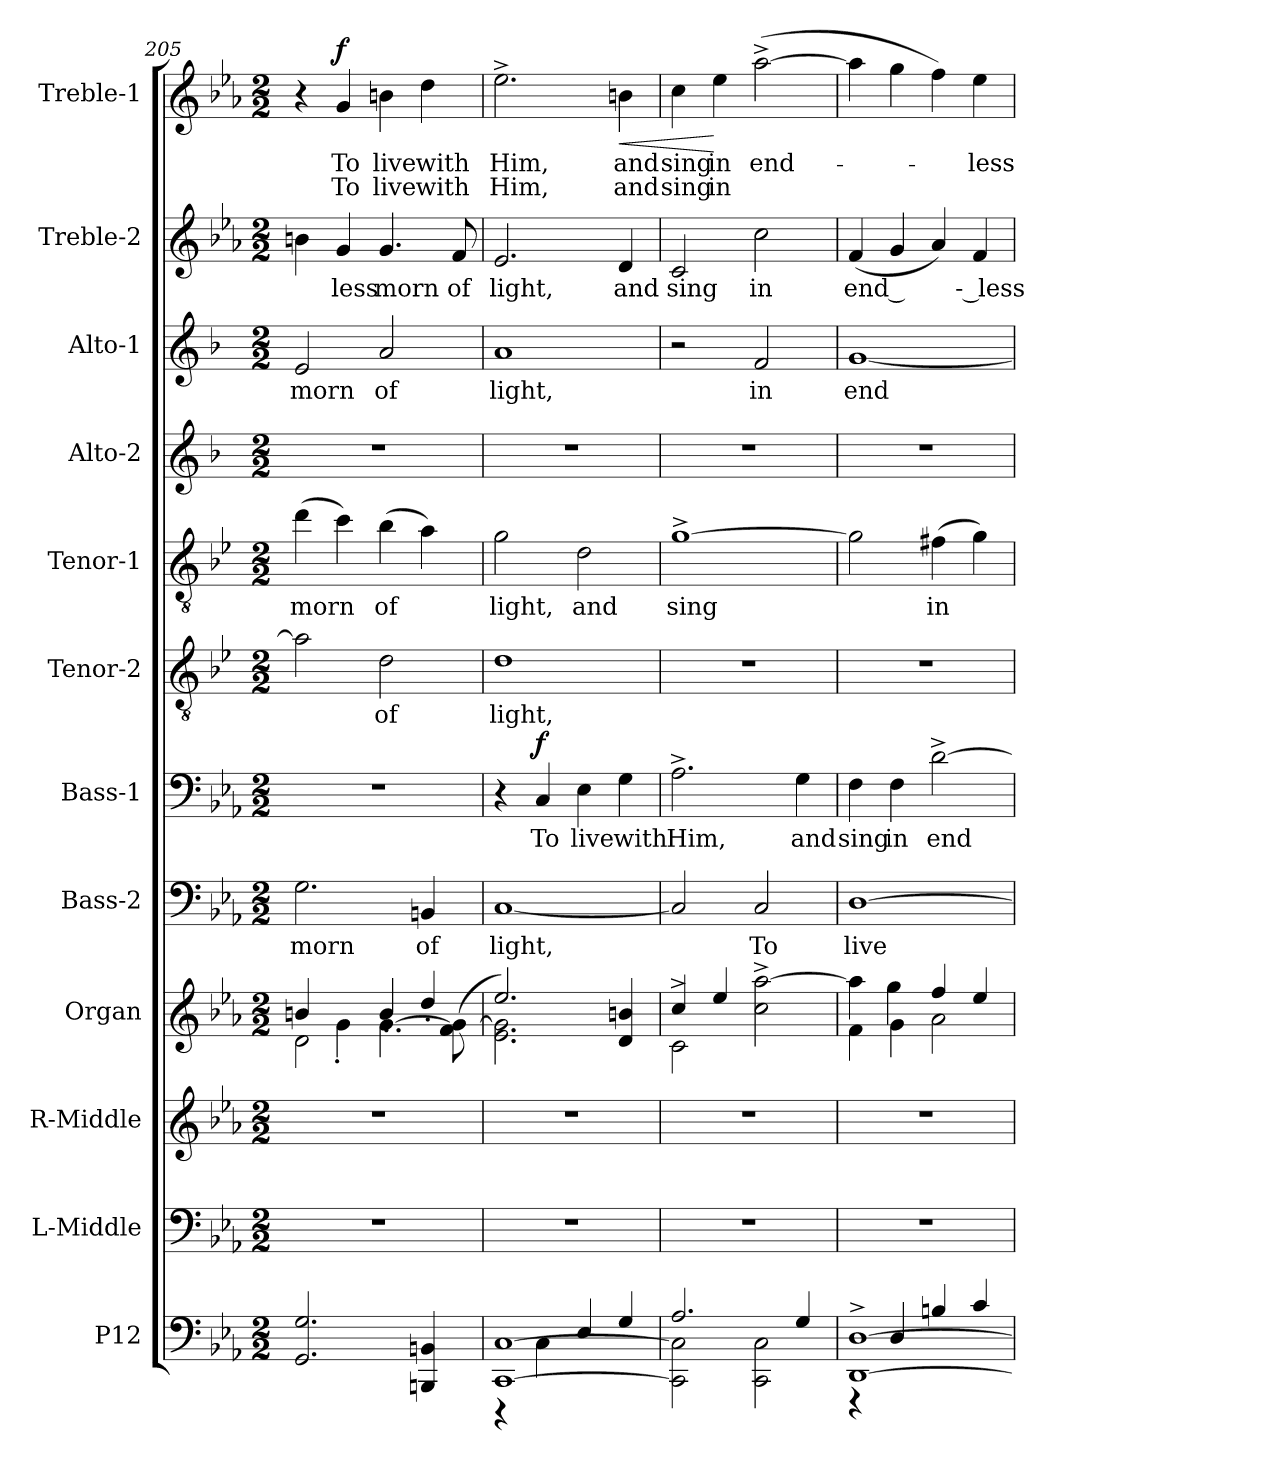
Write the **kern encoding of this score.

**kern	**kern	**kern	**kern	**kern	**text	**kern	**text	**dynam	**kern	**text	**kern	**text	**kern	**kern	**text	**kern	**text	**kern	**text	**text	**dynam
*part12	*part11	*part10	*part9	*part8	*part8	*part7	*part7	*part7	*part6	*part6	*part5	*part5	*part4	*part3	*part3	*part2	*part2	*part1	*part1	*part1	*part1
*staff12	*staff11	*staff10	*staff9	*staff8	*staff8	*staff7	*staff7	*staff7	*staff6	*staff6	*staff5	*staff5	*staff4	*staff3	*staff3	*staff2	*staff2	*staff1	*staff1	*staff1	*staff1
*I"P12	*I"L-Middle	*I"R-Middle	*I"Organ	*I"Bass-2	*	*I"Bass-1	*	*	*I"Tenor-2	*	*I"Tenor-1	*	*I"Alto-2	*I"Alto-1	*	*I"Treble-2	*	*I"Treble-1	*	*	*
*	*I'L-M	*	*I'Organ	*I'B2:	*	*I'B1:	*	*	*I'T2:	*	*I'T1:	*	*I'A2:	*I'A1:	*	*	*	*	*	*	*
!!LO:PB:g=z
*clefF4	*clefF4	*clefG2	*clefG2	*clefF4	*	*clefF4	*	*	*clefGv2	*	*clefGv2	*	*clefG2	*clefG2	*	*clefG2	*	*clefG2	*	*	*
*	*	*	*	*	*	*	*	*	*ITrd4c7	*	*ITrd4c7	*	*ITrd1c2	*ITrd1c2	*	*ITrd-7c-12	*	*ITrd-7c-12	*	*	*
*k[b-e-a-]	*k[b-e-a-]	*k[b-e-a-]	*k[b-e-a-]	*k[b-e-a-]	*	*k[b-e-a-]	*	*	*k[b-e-a-]	*	*k[b-e-a-]	*	*k[b-e-a-]	*k[b-e-a-]	*	*k[b-e-a-]	*	*k[b-e-a-]	*	*	*
*E-:	*E-:	*E-:	*E-:	*E-:	*	*E-:	*	*	*E-:	*	*E-:	*	*E-:	*E-:	*	*E-:	*	*E-:	*	*	*
*M2/2	*M2/2	*M2/2	*M2/2	*M2/2	*	*M2/2	*	*	*M2/2	*	*M2/2	*	*M2/2	*M2/2	*	*M2/2	*	*M2/2	*	*	*
=205	=205	=205	=205	=205	=205	=205	=205	=205	=205	=205	=205	=205	=205	=205	=205	=205	=205	=205	=205	=205	=205
*	*	*	*^	*	*	*	*	*	*	*	*	*	*	*	*	*	*	*	*	*	*
!	!	!	!	!	!	!LO:LY:b:color=#000000	!	!	!	!	!	!	!	!	!	!	!	!	!	!	!	!
!	!	!	!	!	!	!	!	!	!	!	!	!	!LO:LY:b:color=#000000	!	!	!	!	!	!	!	!	!
!	!	!	!	!	!	!	!	!	!	!	!	!	!	!	!	!LO:LY:b:color=#000000	!	!	!	!	!	!
2.GGi/ 2.Gi	1r	1r	2di\	4bni/	2.Gi\	morn	1r	.	.	2di\]	.	(4gi\	morn	1r	2di/	morn	4bbni\	.	4r	.	.	.
!	!	!	!	!	!	!	!	!	!	!	!	!	!	!	!	!	!	!LO:LY:b:color=#000000	!	!	!	!
!	!	!	!	!	!	!	!	!	!	!	!	!	!	!	!	!	!	!	!	!LO:LY:b:color=#000000	!LO:LY:b:color=#000000	!
.	.	.	.	4g'i\	.	.	.	.	.	.	.	4fi\)	.	.	.	.	4ggi/	-less	4ggi/	To	To	f
!	!	!	!	!	!	!	!	!	!	!	!LO:LY:b:color=#000000	!	!	!	!	!	!	!	!	!	!	!
!	!	!	!	!	!	!	!	!	!	!	!	!	!LO:LY:b:color=#000000	!	!	!	!	!	!	!	!	!
!	!	!	!	!	!	!	!	!	!	!	!	!	!	!	!	!LO:LY:b:color=#000000	!	!	!	!	!	!
!	!	!	!	!	!	!	!	!	!	!	!	!	!	!	!	!	!	!LO:LY:b:color=#000000	!	!	!	!
!	!	!	!	!	!	!	!	!	!	!	!	!	!	!	!	!	!	!	!	!LO:LY:b:color=#000000	!LO:LY:b:color=#000000	!
.	.	.	[4.gi\	4b'i/	.	.	.	.	.	2Gi\	of	(4e-i\	of	.	2gi/	of	4.ggi/	morn	4bbni\	live	live	.
!	!	!	!	!	!	!LO:LY:b:color=#000000	!	!	!	!	!	!	!	!	!	!	!	!	!	!	!	!
!	!	!	!	!	!	!	!	!	!	!	!	!	!	!	!	!	!	!	!	!LO:LY:b:color=#000000	!LO:LY:b:color=#000000	!
4BBBni/ 4BBni	.	.	.	4dd'i/	4BBni/	of	.	.	.	.	.	4di\)	.	.	.	.	.	.	4dddi\	with	with	.
!	!	!	!	!	!	!	!	!	!	!	!	!	!	!	!	!	!	!LO:LY:b:color=#000000	!	!	!	!
.	.	.	(8fi\ 8gi_	.	.	.	.	.	.	.	.	.	.	.	.	.	8ffi/	of	.	.	.	.
=206	=206	=206	=206	=206	=206	=206	=206	=206	=206	=206	=206	=206	=206	=206	=206	=206	=206	=206	=206	=206	=206	=206
*^	*	*	*	*	*	*	*	*	*	*	*	*	*	*	*	*	*	*	*	*	*	*
!	!	!	!	!	!	!	!LO:LY:b:color=#000000	!	!	!	!	!	!	!	!	!	!	!	!	!	!	!	!
!	!	!	!	!	!	!	!	!	!	!	!	!LO:LY:b:color=#000000	!	!	!	!	!	!	!	!	!	!	!
!	!	!	!	!	!	!	!	!	!	!	!	!	!	!LO:LY:b:color=#000000	!	!	!	!	!	!	!	!	!
!	!	!	!	!	!	!	!	!	!	!	!	!	!	!	!	!	!LO:LY:b:color=#000000	!	!	!	!	!	!
!	!	!	!	!	!	!	!	!	!	!	!	!	!	!	!	!	!	!	!LO:LY:b:color=#000000	!	!	!	!
!	!	!	!	!	!	!	!	!	!	!	!	!	!	!	!	!	!	!	!	!	!LO:LY:b:color=#000000	!LO:LY:b:color=#000000	!
[1CCi [1Ci	4r	1r	1r	2.ee-i/)	2.e-i\ 2.gi]	[1Ci	light,	4r	.	.	1Gi	light,	2ci\	light,	1r	1gi	light,	2.ee-i/	light,	2.eee-^i\	Him,	Him,	.
!	!	!	!	!	!	!	!	!	!LO:LY:b:color=#000000	!	!	!	!	!	!	!	!	!	!	!	!	!	!
.	4Ci\	.	.	.	.	.	.	4Ci/	To	f	.	.	.	.	.	.	.	.	.	.	.	.	.
!	!	!	!	!	!	!	!	!	!LO:LY:b:color=#000000	!	!	!	!	!	!	!	!	!	!	!	!	!	!
!	!	!	!	!	!	!	!	!	!	!	!	!	!	!LO:LY:b:color=#000000	!	!	!	!	!	!	!	!	!
.	4E-i/	.	.	.	.	.	.	4E-i\	live	.	.	.	2Gi\	and	.	.	.	.	.	.	.	.	.
!	!	!	!	!	!	!	!	!	!LO:LY:b:color=#000000	!	!	!	!	!	!	!	!	!	!	!	!	!	!
!	!	!	!	!	!	!	!	!	!	!	!	!	!	!	!	!	!	!	!LO:LY:b:color=#000000	!	!	!	!
!	!	!	!	!	!	!	!	!	!	!	!	!	!	!	!	!	!	!	!	!	!LO:LY:b:color=#000000	!LO:LY:b:color=#000000	!LO:HP:b
.	4Gi/	.	.	4di/ 4bni	4ryy	.	.	4Gi\	with	.	.	.	.	.	.	.	.	4ddi/	and	4bbni\	and	and	<
=207	=207	=207	=207	=207	=207	=207	=207	=207	=207	=207	=207	=207	=207	=207	=207	=207	=207	=207	=207	=207	=207	=207	=207
!	!	!	!	!	!	!	!	!	!LO:LY:b:color=#000000	!	!	!	!	!	!	!	!	!	!	!	!	!	!
!	!	!	!	!	!	!	!	!	!	!	!	!	!	!LO:LY:b:color=#000000	!	!	!	!	!	!	!	!	!
!	!	!	!	!	!	!	!	!	!	!	!	!	!	!	!	!	!	!	!LO:LY:b:color=#000000	!	!	!	!
!	!	!	!	!	!	!	!	!	!	!	!	!	!	!	!	!	!	!	!	!	!LO:LY:b:color=#000000	!LO:LY:b:color=#000000	!
2CCi\] 2Ci]	2.A-i/	1r	1r	2c^i\	4cci/	2Ci/]	.	2.A-^i\	Him,	.	1r	.	[1c^i	sing	1r	2r	.	2cci/	sing	4ccci\	sing	sing	.
!	!	!	!	!	!	!	!	!	!	!	!	!	!	!	!	!	!	!	!	!	!LO:LY:b:color=#000000	!LO:LY:b:color=#000000	!
.	.	.	.	.	4ee-i/	.	.	.	.	.	.	.	.	.	.	.	.	.	.	4eee-i\	in	in	[
!	!	!	!	!	!	!	!LO:LY:b:color=#000000	!	!	!	!	!	!	!	!	!	!	!	!	!	!	!	!
!	!	!	!	!	!	!	!	!	!	!	!	!	!	!	!	!	!LO:LY:b:color=#000000	!	!	!	!	!	!
!	!	!	!	!	!	!	!	!	!	!	!	!	!	!	!	!	!	!	!LO:LY:b:color=#000000	!	!	!	!
!	!	!	!	!	!	!	!	!	!	!	!	!	!	!	!	!	!	!	!	!	!LO:LY:b:color=#000000	!	!
2CCi\ 2Ci	.	.	.	2ryy	2cci\^ [2aa-i^	2Ci/	To	.	.	.	.	.	.	.	.	2e-i/	in	2ccci\	in	([2aaa-^i\	end-	.	.
!	!	!	!	!	!	!	!	!	!LO:LY:b:color=#000000	!	!	!	!	!	!	!	!	!	!	!	!	!	!
.	4Gi/	.	.	.	.	.	.	4Gi\	and	.	.	.	.	.	.	.	.	.	.	.	.	.	.
=208	=208	=208	=208	=208	=208	=208	=208	=208	=208	=208	=208	=208	=208	=208	=208	=208	=208	=208	=208	=208	=208	=208	=208
!	!	!	!	!	!	!	!LO:LY:b:color=#000000	!	!	!	!	!	!	!	!	!	!	!	!	!	!	!	!
!	!	!	!	!	!	!	!	!	!LO:LY:b:color=#000000	!	!	!	!	!	!	!	!	!	!	!	!	!	!
!	!	!	!	!	!	!	!	!	!	!	!	!	!	!	!	!	!LO:LY:b:color=#000000	!	!	!	!	!	!
!	!	!	!	!	!	!	!	!	!	!	!	!	!	!	!	!	!	!	!LO:LY:b:color=#000000	!	!	!	!
[1DDi^ [1Di^	4r	1r	1r	4fi\	4aa-i\]	[1Di	live	4Fi\	sing	.	1r	.	2ci\]	.	1r	[1fi	end-	(4ffi/	end --	4aaa-i\]	.	.	.
!	!	!	!	!	!	!	!	!	!LO:LY:b:color=#000000	!	!	!	!	!	!	!	!	!	!	!	!	!	!
.	4Di/	.	.	4gi\	4ggi\	.	.	4Fi\	in	.	.	.	.	.	.	.	.	4ggi/	.	4gggi\	.	.	.
!	!	!	!	!	!	!	!	!	!LO:LY:b:color=#000000	!	!	!	!	!	!	!	!	!	!	!	!	!	!
!	!	!	!	!	!	!	!	!	!	!	!	!	!	!LO:LY:b:color=#000000	!	!	!	!	!	!	!	!	!
.	4Bni/	.	.	2a-i\	4ffi/	.	.	[2d^i\	end-	.	.	.	(4Bni\	in	.	.	.	4aa-i/)	.	4fffi\)	.	.	.
!	!	!	!	!	!	!	!	!	!	!	!	!	!	!	!	!	!	!	!LO:LY:b:color=#000000	!	!	!	!
!	!	!	!	!	!	!	!	!	!	!	!	!	!	!	!	!	!	!	!	!	!LO:LY:b:color=#000000	!	!
.	4ci/	.	.	.	4ee-i/	.	.	.	.	.	.	.	4ci\)	.	.	.	.	4ffi/	-- less	4eee-i\	-less	.	.
*v	*v	*	*	*v	*v	*	*	*	*	*	*	*	*	*	*	*	*	*	*	*	*	*	*
=	=	=	=	=	=	=	=	=	=	=	=	=	=	=	=	=	=	=	=	=	=
*-	*-	*-	*-	*-	*-	*-	*-	*-	*-	*-	*-	*-	*-	*-	*-	*-	*-	*-	*-	*-	*-
